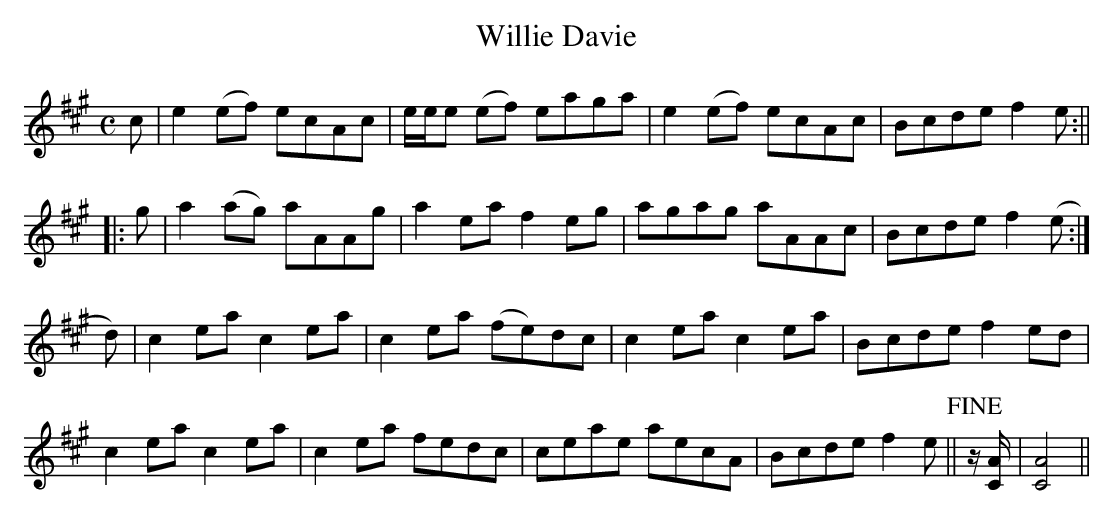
X:1
T:Willie Davie
M:C
L:1/8
K:A
c|e2 (ef) ecAc|e/e/e (ef) eaga|e2 (ef) ecAc|Bcde f2e:||
|:g|a2 (ag) aAAg|a2 ea f2 eg|agag aAAc|Bcde f2(e:|
d)|c2 ea c2 ea|c2 ea (fe)dc|c2 ea c2 ea|Bcde f2 ed|
c2 ea c2 ea|c2 ea fedc|ceae aecA|Bcde f2 e||!fine!z/[C/A/]|[C4A4]||
